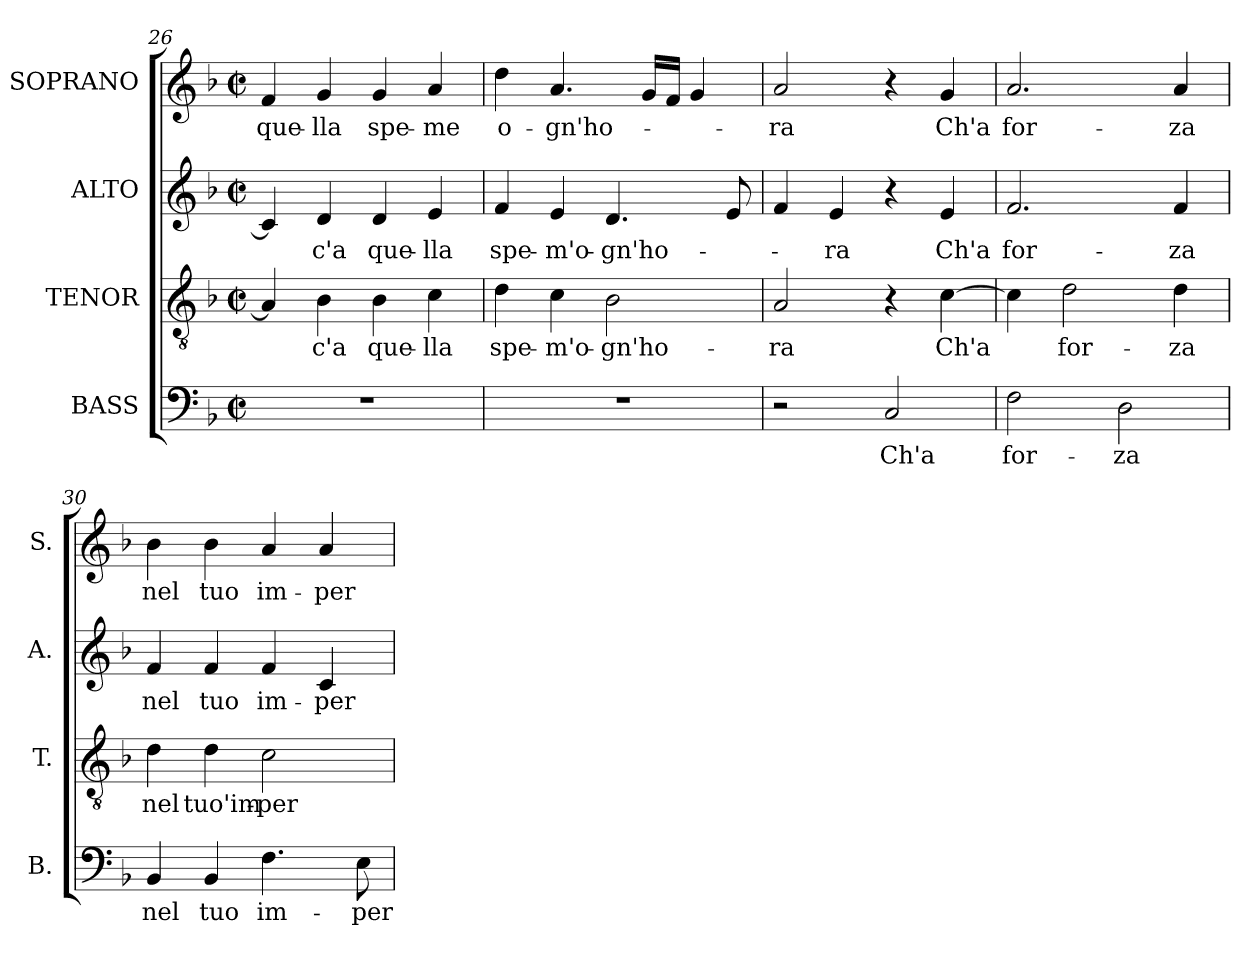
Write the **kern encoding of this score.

**kern	**text	**kern	**text	**kern	**text	**kern	**text
*part4	*part4	*part3	*part3	*part2	*part2	*part1	*part1
*staff4	*staff4	*staff3	*staff3	*staff2	*staff2	*staff1	*staff1
*I"BASS	*	*I"TENOR	*	*I"ALTO	*	*I"SOPRANO	*
*I'B.	*	*I'T.	*	*I'A.	*	*I'S.	*
*clefF4	*	*clefGv2	*	*clefG2	*	*clefG2	*
*	*	*ITrd7c12	*	*	*	*	*
*k[b-]	*	*k[b-]	*	*k[b-]	*	*k[b-]	*
*F:	*	*F:	*	*F:	*	*F:	*
*M2/2	*	*M2/2	*	*M2/2	*	*M2/2	*
*met(c|)	*	*met(c|)	*	*met(c|)	*	*met(c|)	*
=26	=26	=26	=26	=26	=26	=26	=26
!	!	!	!	!	!	!	!LO:LY:b:color=#000000
1r	.	4AAi/]	.	4ci/]	.	4fi/	que-
!	!	!	!LO:LY:b:color=#000000	!	!	!	!
!	!	!	!	!	!LO:LY:b:color=#000000	!	!
!	!	!	!	!	!	!	!LO:LY:b:color=#000000
.	.	4BB-i\	-c'a	4di/	-c'a	4gi/	-lla
!	!	!	!LO:LY:b:color=#000000	!	!	!	!
!	!	!	!	!	!LO:LY:b:color=#000000	!	!
!	!	!	!	!	!	!	!LO:LY:b:color=#000000
.	.	4BB-i\	que-	4di/	que-	4gi/	spe-
!	!	!	!LO:LY:b:color=#000000	!	!	!	!
!	!	!	!	!	!LO:LY:b:color=#000000	!	!
!	!	!	!	!	!	!	!LO:LY:b:color=#000000
.	.	4Ci\	-lla	4ei/	-lla	4ai/	-me
=27	=27	=27	=27	=27	=27	=27	=27
!	!	!	!LO:LY:b:color=#000000	!	!	!	!
!	!	!	!	!	!LO:LY:b:color=#000000	!	!
!	!	!	!	!	!	!	!LO:LY:b:color=#000000
1r	.	4Di\	spe-	4fi/	spe-	4ddi\	o-
!	!	!	!LO:LY:b:color=#000000	!	!	!	!
!	!	!	!	!	!LO:LY:b:color=#000000	!	!
!	!	!	!	!	!	!	!LO:LY:b:color=#000000
.	.	4Ci\	-m'o-	4ei/	-m'o-	4.ai/	-gn'ho-
!	!	!	!LO:LY:b:color=#000000	!	!	!	!
!	!	!	!	!	!LO:LY:b:color=#000000	!	!
.	.	2BB-i\	-gn'ho-	4.di/	-gn'ho-	.	.
.	.	.	.	.	.	16gi/LL	.
.	.	.	.	.	.	16fi/JJ	.
.	.	.	.	.	.	4gi/	.
.	.	.	.	8ei/	.	.	.
=28	=28	=28	=28	=28	=28	=28	=28
!	!	!	!LO:LY:b:color=#000000	!	!	!	!
!	!	!	!	!	!	!	!LO:LY:b:color=#000000
2r	.	2AAi/	-ra	4fi/	.	2ai/	-ra
!	!	!	!	!	!LO:LY:b:color=#000000	!	!
.	.	.	.	4ei/	-ra	.	.
!	!LO:LY:b:color=#000000	!	!	!	!	!	!
2Ci/	Ch'a	4r	.	4r	.	4r	.
!	!	!	!LO:LY:b:color=#000000	!	!	!	!
!	!	!	!	!	!LO:LY:b:color=#000000	!	!
!	!	!	!	!	!	!	!LO:LY:b:color=#000000
.	.	[4Ci\	Ch'a	4ei/	Ch'a	4gi/	Ch'a
=29	=29	=29	=29	=29	=29	=29	=29
!	!LO:LY:b:color=#000000	!	!	!	!	!	!
!	!	!	!	!	!LO:LY:b:color=#000000	!	!
!	!	!	!	!	!	!	!LO:LY:b:color=#000000
2Fi\	for-	4Ci\]	.	2.fi/	for-	2.ai/	for-
!	!	!	!LO:LY:b:color=#000000	!	!	!	!
.	.	2Di\	for-	.	.	.	.
!	!LO:LY:b:color=#000000	!	!	!	!	!	!
2Di\	-za	.	.	.	.	.	.
!	!	!	!LO:LY:b:color=#000000	!	!	!	!
!	!	!	!	!	!LO:LY:b:color=#000000	!	!
!	!	!	!	!	!	!	!LO:LY:b:color=#000000
.	.	4Di\	-za	4fi/	-za	4ai/	-za
!!LO:PB:g=z
=30	=30	=30	=30	=30	=30	=30	=30
!	!LO:LY:b:color=#000000	!	!	!	!	!	!
!	!	!	!LO:LY:b:color=#000000	!	!	!	!
!	!	!	!	!	!LO:LY:b:color=#000000	!	!
!	!	!	!	!	!	!	!LO:LY:b:color=#000000
4BB-i/	nel	4Di\	nel	4fi/	nel	4b-i\	nel
!	!LO:LY:b:color=#000000	!	!	!	!	!	!
!	!	!	!LO:LY:b:color=#000000	!	!	!	!
!	!	!	!	!	!LO:LY:b:color=#000000	!	!
!	!	!	!	!	!	!	!LO:LY:b:color=#000000
4BB-i/	tuo	4Di\	tuo'im-	4fi/	tuo	4b-i\	tuo
!	!LO:LY:b:color=#000000	!	!	!	!	!	!
!	!	!	!LO:LY:b:color=#000000	!	!	!	!
!	!	!	!	!	!LO:LY:b:color=#000000	!	!
!	!	!	!	!	!	!	!LO:LY:b:color=#000000
4.Fi\	im-	2Ci\	-per	4fi/	im-	4ai/	im-
!	!	!	!	!	!LO:LY:b:color=#000000	!	!
!	!	!	!	!	!	!	!LO:LY:b:color=#000000
.	.	.	.	4ci/	-per	4ai/	-per
!	!LO:LY:b:color=#000000	!	!	!	!	!	!
8Ei\	-per	.	.	.	.	.	.
=	=	=	=	=	=	=	=
*-	*-	*-	*-	*-	*-	*-	*-
